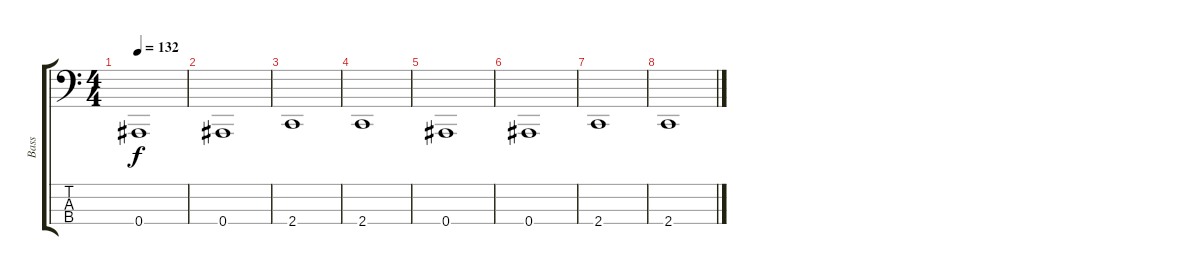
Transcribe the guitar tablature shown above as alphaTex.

\track ("Bass" "Bass") {instrument slapbass2}
\staff {score tabs}
\tuning (Db2 Ab1 Eb1 Bb0) {hide}
\ts (4 4)
\tempo 132
\clef f4
\ks c
0.4.1{dy f} |
0.4.1 |
2.4.1 |
2.4.1 |
0.4.1 |
0.4.1 |
2.4.1 |
2.4.1
